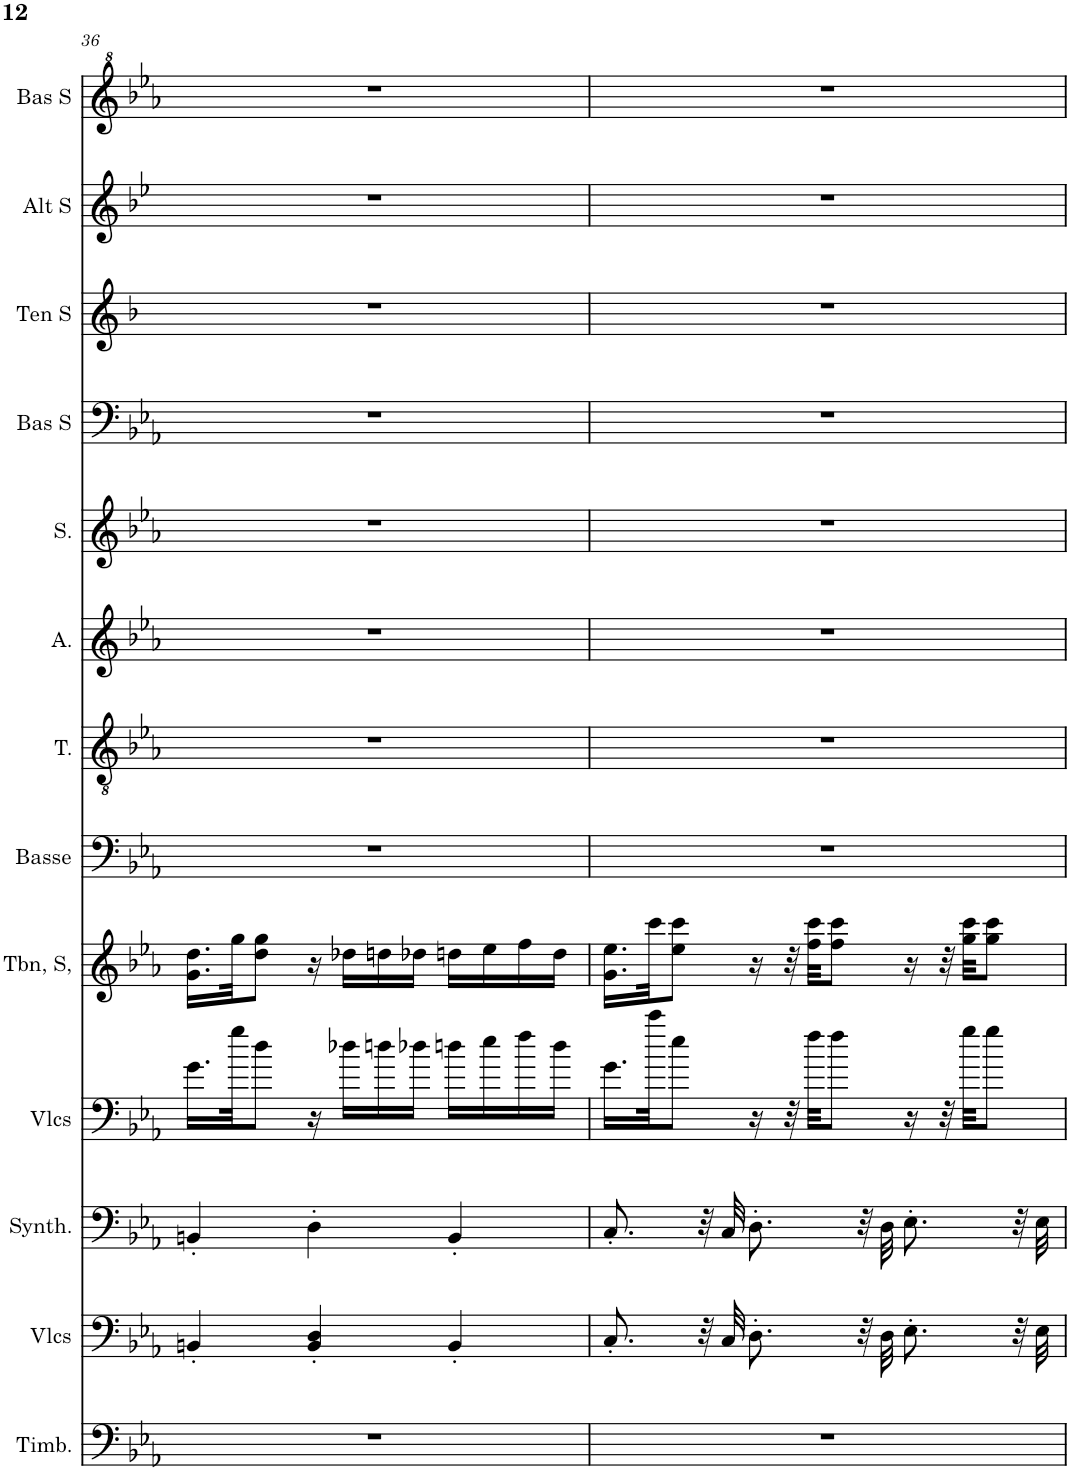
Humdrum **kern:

**kern	**kern	**kern	**kern	**kern	**kern	**kern	**kern	**kern	**kern	**kern	**kern	**kern
*part13	*part12	*part11	*part10	*part9	*part8	*part7	*part6	*part5	*part4	*part3	*part2	*part1
*staff13	*staff12	*staff11	*staff10	*staff9	*staff8	*staff7	*staff6	*staff5	*staff4	*staff3	*staff2	*staff1
*I"Timbales, Staff-1	*I"Violoncelles, D'Bass/Strings, etc	*I"Synthétiseur d'instruments à cordes, Synth strings, etc	*I"Violoncelles, Synth strings 2	*I"Trombone Soprano, 1st violins	*I"Basse	*I"Ténor	*I"Alto	*I"Soprano	*I"Basse Solo	*I"Tenor Solo	*I"Alto Solo	*I"Soprano Solo
*I'Timb.	*I'Vlcs	*I'Synth.	*I'Vlcs	*I'Tbn, S,	*I'Basse	*I'T.	*I'A.	*I'S.	*I'Bas S	*I'Ten S	*I'Alt S	*
!!LO:PB:g=z
*clefF4	*clefF4	*clefF4	*clefF4	*clefG2	*clefF4	*clefGv2	*clefG2	*clefG2	*clefF4	*clefG2	*clefG2	*clefG^2
*	*	*	*	*	*	*	*	*	*	*Trd8c14	*Trd4c7	*
*k[b-e-a-]	*k[b-e-a-]	*k[b-e-a-]	*k[b-e-a-]	*k[b-e-a-]	*k[b-e-a-]	*k[b-e-a-]	*k[b-e-a-]	*k[b-e-a-]	*k[b-e-a-]	*k[b-]	*k[b-e-]	*k[b-e-a-]
*M3/4	*M3/4	*M3/4	*M3/4	*M3/4	*M3/4	*M3/4	*M3/4	*M3/4	*M3/4	*M3/4	*M3/4	*M3/4
=36	=36	=36	=36	=36	=36	=36	=36	=36	=36	=36	=36	=36
2.r	4BBn'/	4BBn'/	16.g\LL	16.g\ 16.dd\LL	2.r	2.r	2.r	2.r	2.r	2.r	2.r	2.r
.	.	.	32gg\JK	32gg\JK	.	.	.	.	.	.	.	.
.	.	.	8dd\J	8dd\ 8gg\J	.	.	.	.	.	.	.	.
.	4BB/' 4D/'	4D'\	16r	16r	.	.	.	.	.	.	.	.
.	.	.	16dd-X\LL	16dd-X\LL	.	.	.	.	.	.	.	.
.	.	.	16ddn\	16ddn\	.	.	.	.	.	.	.	.
.	.	.	16dd-X\JJ	16dd-X\JJ	.	.	.	.	.	.	.	.
.	4BB'/	4BB'/	16ddn\LL	16ddn\LL	.	.	.	.	.	.	.	.
.	.	.	16ee-\	16ee-\	.	.	.	.	.	.	.	.
.	.	.	16ff\	16ff\	.	.	.	.	.	.	.	.
.	.	.	16dd\JJ	16dd\JJ	.	.	.	.	.	.	.	.
=37	=37	=37	=37	=37	=37	=37	=37	=37	=37	=37	=37	=37
2.r	8.C'/	8.C'/	16.g\LL	16.g\ 16.ee-\LL	2.r	2.r	2.r	2.r	2.r	2.r	2.r	2.r
.	.	.	32ccc\JK	32ccc\JK	.	.	.	.	.	.	.	.
.	.	.	8ee-\J	8ee-\ 8ccc\J	.	.	.	.	.	.	.	.
.	32r	32r	.	.	.	.	.	.	.	.	.	.
.	32C/	32C/	.	.	.	.	.	.	.	.	.	.
.	8.D'\	8.D'\	16r	16r	.	.	.	.	.	.	.	.
.	.	.	32r	32r	.	.	.	.	.	.	.	.
.	.	.	32ff\KKL	32ff\ 32ccc\KKL	.	.	.	.	.	.	.	.
.	.	.	8ff\J	8ff\ 8ccc\J	.	.	.	.	.	.	.	.
.	32r	32r	.	.	.	.	.	.	.	.	.	.
.	32D\	32D\	.	.	.	.	.	.	.	.	.	.
.	8.E-'\	8.E-'\	16r	16r	.	.	.	.	.	.	.	.
.	.	.	32r	32r	.	.	.	.	.	.	.	.
.	.	.	32gg\KKL	32gg\ 32ccc\KKL	.	.	.	.	.	.	.	.
.	.	.	8gg\J	8gg\ 8ccc\J	.	.	.	.	.	.	.	.
.	32r	32r	.	.	.	.	.	.	.	.	.	.
.	32E-\	32E-\	.	.	.	.	.	.	.	.	.	.
=	=	=	=	=	=	=	=	=	=	=	=	=
*-	*-	*-	*-	*-	*-	*-	*-	*-	*-	*-	*-	*-
